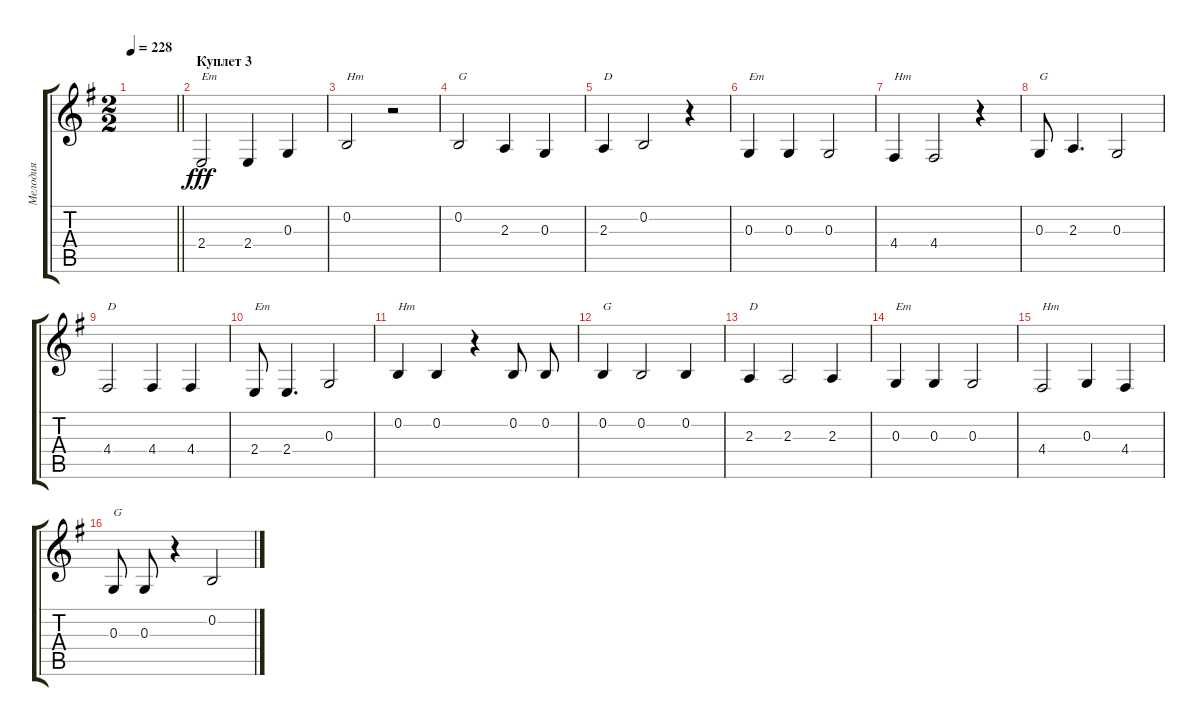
\track ("Мелодия" "Мелодия") {instrument accordion}
\staff {score tabs}
\tuning (E4 B3 G3 D3 A2 E2) {hide}
\ts (2 2)
\tempo 228
\clef g2
\barLineRight lightlight
\ks eminor
|
\section ("" "Куплет 3")
2.4.2{txt "Em" dy fff} 2.4.4 0.3.4 |
0.2.2{txt "Hm"} r.2 |
0.2.2{txt "G"} 2.3.4 0.3.4 |
2.3.4{txt "D"} 0.2.2 r.4 |
0.3.4{txt "Em"} 0.3.4 0.3.2 |
4.4.4{txt "Hm"} 4.4.2 r.4 |
0.3.8{txt "G"} 2.3.4{d} 0.3.2 |
4.4.2{txt "D"} 4.4.4 4.4.4 |
2.4.8{txt "Em"} 2.4.4{d} 0.3.2 |
0.2.4{txt "Hm"} 0.2.4 r.4 0.2.8{beam split} 0.2.8 |
0.2.4{txt "G"} 0.2.2 0.2.4 |
2.3.4{txt "D"} 2.3.2 2.3.4 |
0.3.4{txt "Em"} 0.3.4 0.3.2 |
4.4.2{txt "Hm"} 0.3.4 4.4.4 |
0.3.8{txt "G" beam split} 0.3.8 r.4 0.2.2
